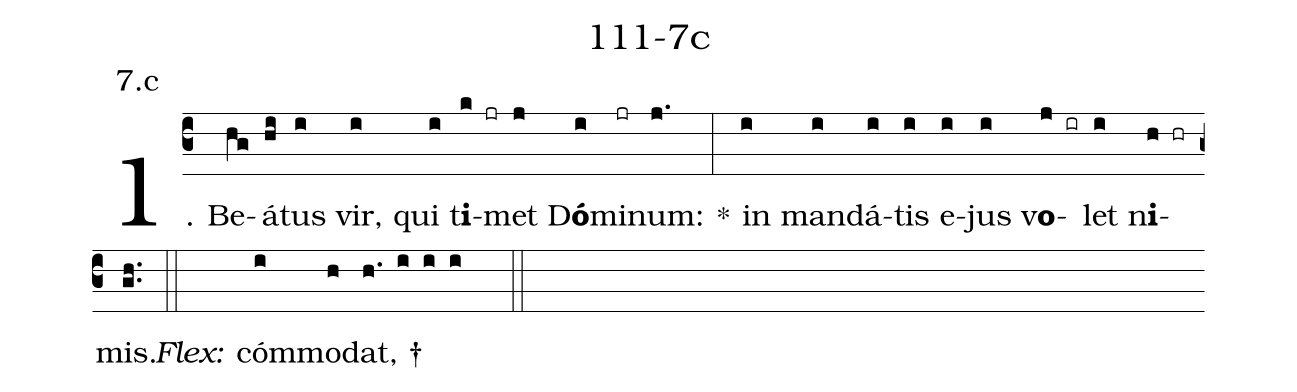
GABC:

name: 111-7c;
annotation: 7.c;
%%
(c3)1. Be(hg)á(hi)tus(i) vir,(i) qui(i) t<b>i</b>(k jr)met(j) D<b>ó</b>(i)mi(jr)num:(j.) *(:) in(i) man(i)dá(i)tis(i) e(i)jus(i) v<b>o</b>(j ir)let(i) n<b>i</b>(h hr)mis.(gh..) (::)
<i>Flex:</i>()  cóm(i)mo(h)dat, †(h. i i i  ::)
